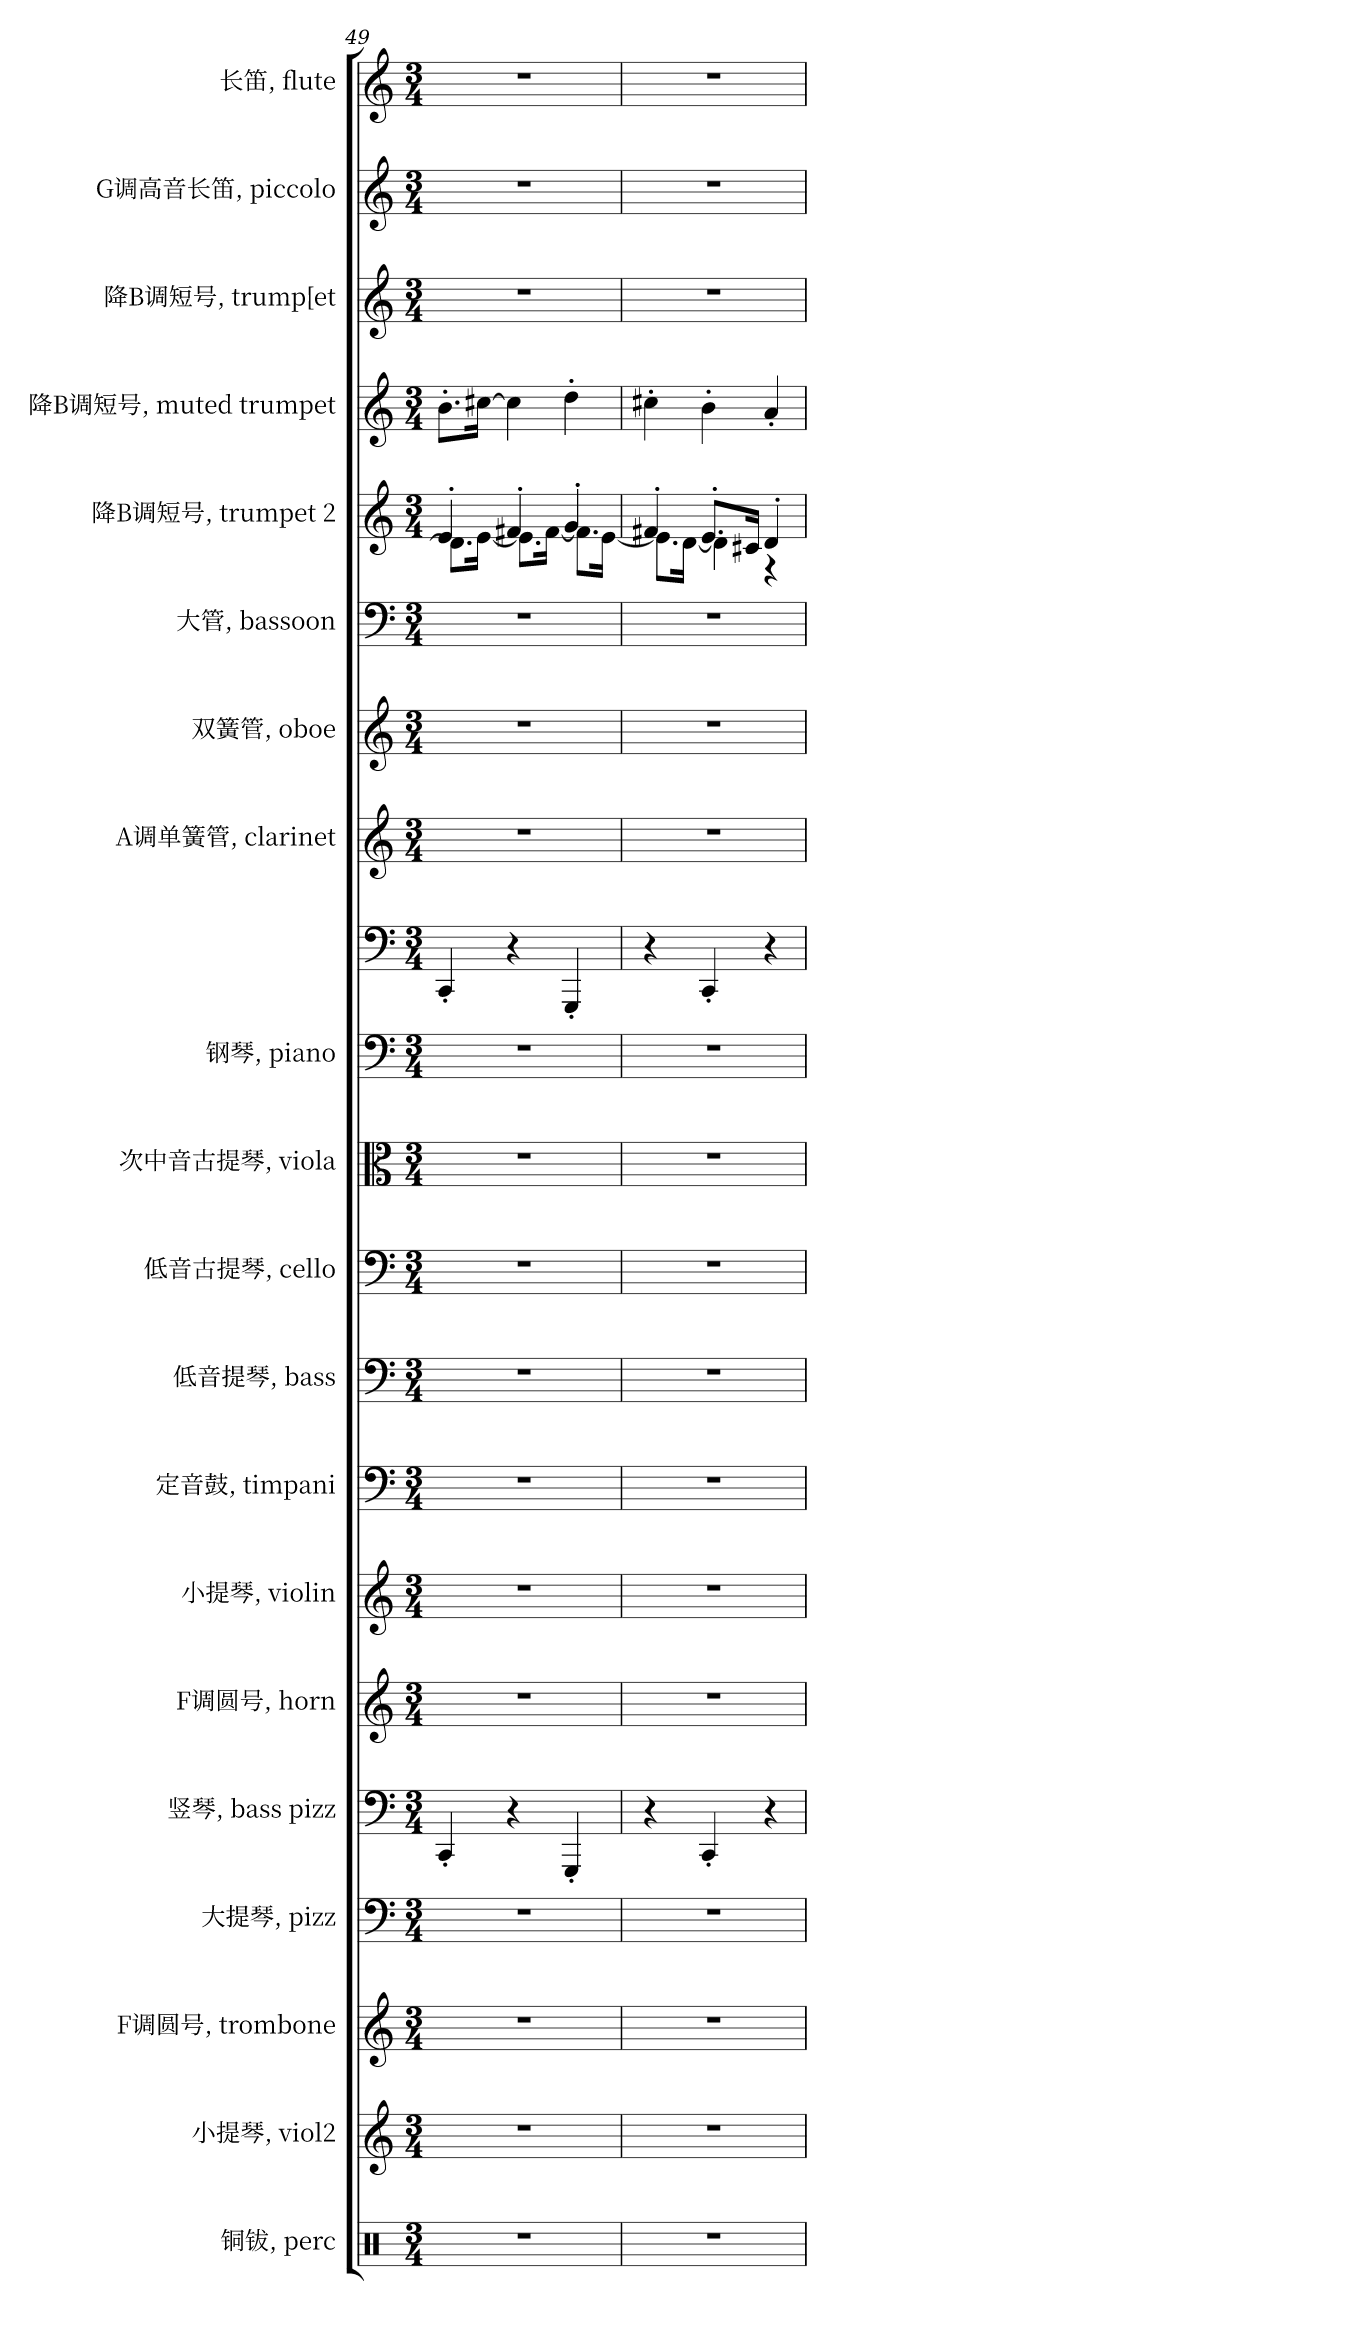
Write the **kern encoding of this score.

**kern	**kern	**kern	**kern	**kern	**kern	**kern	**kern	**kern	**kern	**kern	**kern	**kern	**kern	**kern	**kern	**kern	**kern	**kern	**kern	**kern
*part20	*part19	*part18	*part17	*part16	*part15	*part14	*part13	*part12	*part11	*part10	*part9	*part9	*part8	*part7	*part6	*part5	*part4	*part3	*part2	*part1
*staff21	*staff20	*staff19	*staff18	*staff17	*staff16	*staff15	*staff14	*staff13	*staff12	*staff11	*staff10	*staff9	*staff8	*staff7	*staff6	*staff5	*staff4	*staff3	*staff2	*staff1
*I"铜钹, perc	*I"小提琴, viol2	*I"F调圆号, trombone	*I"大提琴, pizz	*I"竖琴, bass pizz	*I"F调圆号, horn	*I"小提琴, violin	*I"定音鼓, timpani	*I"低音提琴, bass	*I"低音古提琴, cello	*I"次中音古提琴, viola	*I"钢琴, piano	*	*I"A调单簧管, clarinet	*I"双簧管, oboe	*I"大管, bassoon	*I"降B调短号, trumpet 2	*I"降B调短号, muted trumpet	*I"降B调短号, trump[et	*I"G调高音长笛, piccolo	*I"长笛, flute
*	*	*	*	*	*I'F Hn.	*I'Vln.	*I'Timp.	*	*	*	*I'Pno.	*	*I'A Cl.	*I'Ob.	*I'Bsn.	*	*	*	*	*I'Fl.
*clefX	*clefG2	*clefG2	*clefF4	*clefF4	*clefG2	*clefG2	*clefF4	*clefF4	*clefF4	*clefC3	*clefF4	*clefF4	*clefG2	*clefG2	*clefF4	*clefG2	*clefG2	*clefG2	*clefG2	*clefG2
*	*	*ITrd4c7	*	*	*ITrd4c7	*	*	*ITrd7c12	*	*	*	*	*ITrd2c3	*	*	*ITrd1c2	*ITrd1c2	*ITrd1c2	*ITrd-4c-7	*
*k[]	*k[]	*k[b-]	*k[]	*k[]	*k[b-]	*k[]	*k[]	*k[]	*k[]	*k[]	*k[]	*k[]	*k[f#c#g#]	*k[]	*k[]	*k[b-e-]	*k[b-e-]	*k[b-e-]	*k[f#]	*k[]
*M3/4	*M3/4	*M3/4	*M3/4	*M3/4	*M3/4	*M3/4	*M3/4	*M3/4	*M3/4	*M3/4	*M3/4	*M3/4	*M3/4	*M3/4	*M3/4	*M3/4	*M3/4	*M3/4	*M3/4	*M3/4
=49	=49	=49	=49	=49	=49	=49	=49	=49	=49	=49	=49	=49	=49	=49	=49	=49	=49	=49	=49	=49
*	*	*	*	*	*	*	*	*	*	*	*	*	*	*	*	*^	*	*	*	*
2.r	2.r	2.r	2.r	4CC'/	2.r	2.r	2.r	2.r	2.r	2.r	2.r	4CC'/	2.r	2.r	2.r	4d'/	8.c\L]	8.a'\L	2.r	2.r	2.r
.	.	.	.	.	.	.	.	.	.	.	.	.	.	.	.	.	[16d\Jk	[16bn\Jk	.	.	.
.	.	.	.	4r	.	.	.	.	.	.	.	4r	.	.	.	4en'/	8.d\L]	4b\]	.	.	.
.	.	.	.	.	.	.	.	.	.	.	.	.	.	.	.	.	[16e\Jk	.	.	.	.
.	.	.	.	4GGG'/	.	.	.	.	.	.	.	4GGG'/	.	.	.	4f'/	8.e\L]	4cc'\	.	.	.
.	.	.	.	.	.	.	.	.	.	.	.	.	.	.	.	.	[16d\Jk	.	.	.	.
!!LO:PB:g=z
=50	=50	=50	=50	=50	=50	=50	=50	=50	=50	=50	=50	=50	=50	=50	=50	=50	=50	=50	=50	=50	=50
2.r	2.r	2.r	2.r	4r	2.r	2.r	2.r	2.r	2.r	2.r	2.r	4r	2.r	2.r	2.r	4en'/	8.d\L]	4bn'\	2.r	2.r	2.r
.	.	.	.	.	.	.	.	.	.	.	.	.	.	.	.	.	[16c\Jk	.	.	.	.
.	.	.	.	4CC'/	.	.	.	.	.	.	.	4CC'/	.	.	.	8.d'/L	4c\]	4a'\	.	.	.
.	.	.	.	.	.	.	.	.	.	.	.	.	.	.	.	16Bn/Jk	.	.	.	.	.
.	.	.	.	4r	.	.	.	.	.	.	.	4r	.	.	.	4c'/	4r	4g'/	.	.	.
*	*	*	*	*	*	*	*	*	*	*	*	*	*	*	*	*v	*v	*	*	*	*
=	=	=	=	=	=	=	=	=	=	=	=	=	=	=	=	=	=	=	=	=
*-	*-	*-	*-	*-	*-	*-	*-	*-	*-	*-	*-	*-	*-	*-	*-	*-	*-	*-	*-	*-
